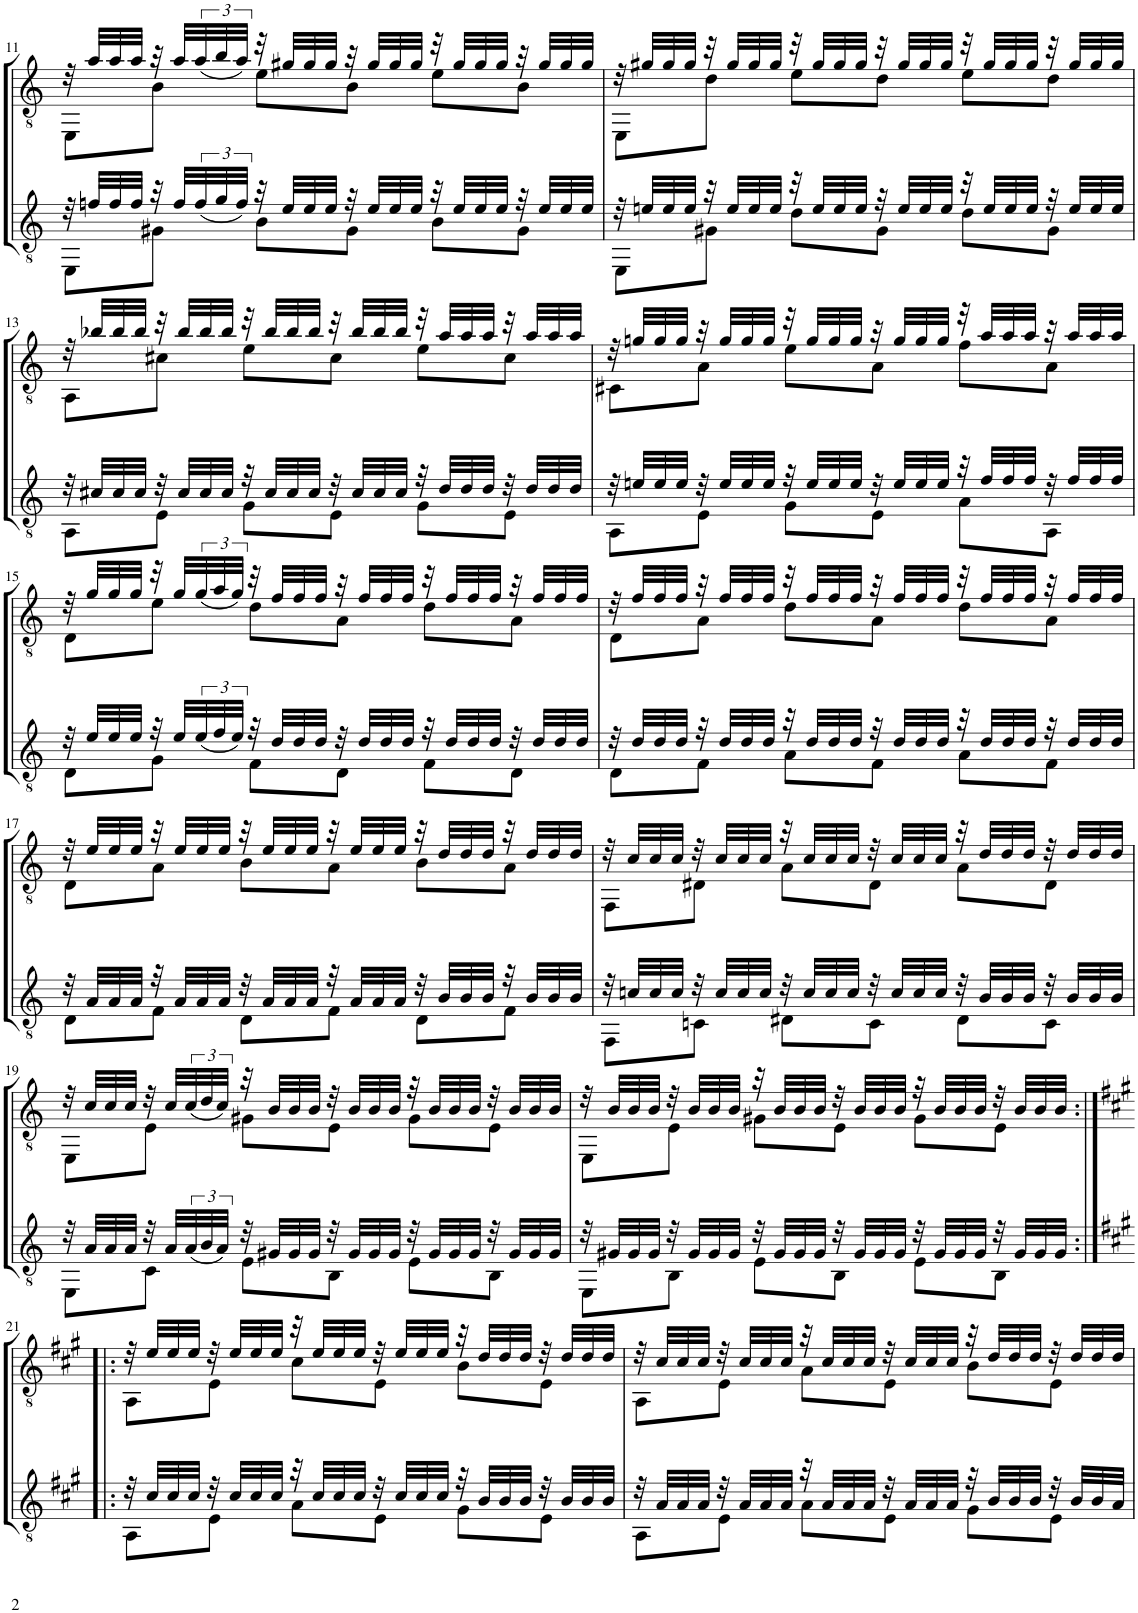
**kern	**kern
*part2	*part1
*staff2	*staff1
*I"2nd	*I"1st
!!LO:PB:g=z
*clefGv2	*clefGv2
*k[]	*k[]
*M3/4	*M3/4
=11	=11
*^	*^
32r	8EE\L	32r	8EE\L
32fn/LLL	.	32a/LLL	.
32f/	.	32a/	.
32f/JJJ	.	32a/JJJ	.
32r	8G#X\J	32r	8B\J
32f/LLL	.	32a/LLL	.
(<48f/	.	(<48a/	.
48g/	.	48b/	.
48f/JJJ)	.	48a/JJJ)	.
32r	8B\L	32r	8e\L
32e/LLL	.	32g#X/LLL	.
32e/	.	32g#/	.
32e/JJJ	.	32g#/JJJ	.
32r	8G#\J	32r	8B\J
32e/LLL	.	32g#/LLL	.
32e/	.	32g#/	.
32e/JJJ	.	32g#/JJJ	.
32r	8B\L	32r	8e\L
32e/LLL	.	32g#/LLL	.
32e/	.	32g#/	.
32e/JJJ	.	32g#/JJJ	.
32r	8G#\J	32r	8B\J
32e/LLL	.	32g#/LLL	.
32e/	.	32g#/	.
32e/JJJ	.	32g#/JJJ	.
=12	=12	=12	=12
32r	8EE\L	32r	8EE\L
32en/LLL	.	32g#X/LLL	.
32e/	.	32g#/	.
32e/JJJ	.	32g#/JJJ	.
32r	8G#X\J	32r	8d\J
32e/LLL	.	32g#/LLL	.
32e/	.	32g#/	.
32e/JJJ	.	32g#/JJJ	.
32r	8d\L	32r	8e\L
32e/LLL	.	32g#/LLL	.
32e/	.	32g#/	.
32e/JJJ	.	32g#/JJJ	.
32r	8G#\J	32r	8d\J
32e/LLL	.	32g#/LLL	.
32e/	.	32g#/	.
32e/JJJ	.	32g#/JJJ	.
32r	8d\L	32r	8e\L
32e/LLL	.	32g#/LLL	.
32e/	.	32g#/	.
32e/JJJ	.	32g#/JJJ	.
32r	8G#\J	32r	8d\J
32e/LLL	.	32g#/LLL	.
32e/	.	32g#/	.
32e/JJJ	.	32g#/JJJ	.
!!LO:LB:g=z	!!
=13	=13	=13	=13
32r	8AA\L	32r	8AA\L
32c#X/LLL	.	32b-X/LLL	.
32c#/	.	32b-/	.
32c#/JJJ	.	32b-/JJJ	.
32r	8E\J	32r	8c#X\J
32c#/LLL	.	32b-/LLL	.
32c#/	.	32b-/	.
32c#/JJJ	.	32b-/JJJ	.
32r	8G\L	32r	8e\L
32c#/LLL	.	32b-/LLL	.
32c#/	.	32b-/	.
32c#/JJJ	.	32b-/JJJ	.
32r	8E\J	32r	8c#\J
32c#/LLL	.	32b-/LLL	.
32c#/	.	32b-/	.
32c#/JJJ	.	32b-/JJJ	.
32r	8G\L	32r	8e\L
32d/LLL	.	32a/LLL	.
32d/	.	32a/	.
32d/JJJ	.	32a/JJJ	.
32r	8E\J	32r	8c#\J
32d/LLL	.	32a/LLL	.
32d/	.	32a/	.
32d/JJJ	.	32a/JJJ	.
=14	=14	=14	=14
32r	8AA\L	32r	8C#X\L
32en/LLL	.	32gn/LLL	.
32e/	.	32g/	.
32e/JJJ	.	32g/JJJ	.
32r	8E\J	32r	8A\J
32e/LLL	.	32g/LLL	.
32e/	.	32g/	.
32e/JJJ	.	32g/JJJ	.
32r	8G\L	32r	8e\L
32e/LLL	.	32g/LLL	.
32e/	.	32g/	.
32e/JJJ	.	32g/JJJ	.
32r	8E\J	32r	8A\J
32e/LLL	.	32g/LLL	.
32e/	.	32g/	.
32e/JJJ	.	32g/JJJ	.
32r	8A\L	32r	8f\L
32f/LLL	.	32a/LLL	.
32f/	.	32a/	.
32f/JJJ	.	32a/JJJ	.
32r	8AA\J	32r	8A\J
32f/LLL	.	32a/LLL	.
32f/	.	32a/	.
32f/JJJ	.	32a/JJJ	.
!!LO:LB:g=z	!!
=15	=15	=15	=15
32r	8D\L	32r	8D\L
32e/LLL	.	32g/LLL	.
32e/	.	32g/	.
32e/JJJ	.	32g/JJJ	.
32r	8G\J	32r	8e\J
32e/LLL	.	32g/LLL	.
(<48e/	.	(<48g/	.
48f/	.	48a/	.
48e/JJJ)	.	48g/JJJ)	.
32r	8F\L	32r	8d\L
32d/LLL	.	32f/LLL	.
32d/	.	32f/	.
32d/JJJ	.	32f/JJJ	.
32r	8D\J	32r	8A\J
32d/LLL	.	32f/LLL	.
32d/	.	32f/	.
32d/JJJ	.	32f/JJJ	.
32r	8F\L	32r	8d\L
32d/LLL	.	32f/LLL	.
32d/	.	32f/	.
32d/JJJ	.	32f/JJJ	.
32r	8D\J	32r	8A\J
32d/LLL	.	32f/LLL	.
32d/	.	32f/	.
32d/JJJ	.	32f/JJJ	.
=16	=16	=16	=16
32r	8D\L	32r	8D\L
32d/LLL	.	32f/LLL	.
32d/	.	32f/	.
32d/JJJ	.	32f/JJJ	.
32r	8F\J	32r	8A\J
32d/LLL	.	32f/LLL	.
32d/	.	32f/	.
32d/JJJ	.	32f/JJJ	.
32r	8A\L	32r	8d\L
32d/LLL	.	32f/LLL	.
32d/	.	32f/	.
32d/JJJ	.	32f/JJJ	.
32r	8F\J	32r	8A\J
32d/LLL	.	32f/LLL	.
32d/	.	32f/	.
32d/JJJ	.	32f/JJJ	.
32r	8A\L	32r	8d\L
32d/LLL	.	32f/LLL	.
32d/	.	32f/	.
32d/JJJ	.	32f/JJJ	.
32r	8F\J	32r	8A\J
32d/LLL	.	32f/LLL	.
32d/	.	32f/	.
32d/JJJ	.	32f/JJJ	.
!!LO:LB:g=z	!!
=17	=17	=17	=17
32r	8D\L	32r	8D\L
32A/LLL	.	32e/LLL	.
32A/	.	32e/	.
32A/JJJ	.	32e/JJJ	.
32r	8F\J	32r	8A\J
32A/LLL	.	32e/LLL	.
32A/	.	32e/	.
32A/JJJ	.	32e/JJJ	.
32r	8D\L	32r	8B\L
32A/LLL	.	32e/LLL	.
32A/	.	32e/	.
32A/JJJ	.	32e/JJJ	.
32r	8F\J	32r	8A\J
32A/LLL	.	32e/LLL	.
32A/	.	32e/	.
32A/JJJ	.	32e/JJJ	.
32r	8D\L	32r	8B\L
32B/LLL	.	32d/LLL	.
32B/	.	32d/	.
32B/JJJ	.	32d/JJJ	.
32r	8F\J	32r	8A\J
32B/LLL	.	32d/LLL	.
32B/	.	32d/	.
32B/JJJ	.	32d/JJJ	.
=18	=18	=18	=18
32r	8FF\L	32r	8FF\L
32cn/LLL	.	32c/LLL	.
32c/	.	32c/	.
32c/JJJ	.	32c/JJJ	.
32r	8Cn\J	32r	8D#X\J
32c/LLL	.	32c/LLL	.
32c/	.	32c/	.
32c/JJJ	.	32c/JJJ	.
32r	8D#X\L	32r	8A\L
32c/LLL	.	32c/LLL	.
32c/	.	32c/	.
32c/JJJ	.	32c/JJJ	.
32r	8C\J	32r	8D#\J
32c/LLL	.	32c/LLL	.
32c/	.	32c/	.
32c/JJJ	.	32c/JJJ	.
32r	8D#\L	32r	8A\L
32B/LLL	.	32d/LLL	.
32B/	.	32d/	.
32B/JJJ	.	32d/JJJ	.
32r	8C\J	32r	8D#\J
32B/LLL	.	32d/LLL	.
32B/	.	32d/	.
32B/JJJ	.	32d/JJJ	.
!!LO:LB:g=z	!!
=19	=19	=19	=19
32r	8EE\L	32r	8EE\L
32A/LLL	.	32c/LLL	.
32A/	.	32c/	.
32A/JJJ	.	32c/JJJ	.
32r	8C\J	32r	8E\J
32A/LLL	.	32c/LLL	.
(<48A/	.	(<48c/	.
48B/	.	48d/	.
48A/JJJ)	.	48c/JJJ)	.
32r	8E\L	32r	8G#X\L
32G#X/LLL	.	32B/LLL	.
32G#/	.	32B/	.
32G#/JJJ	.	32B/JJJ	.
32r	8BB\J	32r	8E\J
32G#/LLL	.	32B/LLL	.
32G#/	.	32B/	.
32G#/JJJ	.	32B/JJJ	.
32r	8E\L	32r	8G#\L
32G#/LLL	.	32B/LLL	.
32G#/	.	32B/	.
32G#/JJJ	.	32B/JJJ	.
32r	8BB\J	32r	8E\J
32G#/LLL	.	32B/LLL	.
32G#/	.	32B/	.
32G#/JJJ	.	32B/JJJ	.
=20	=20	=20	=20
32r	8EE\L	32r	8EE\L
32G#X/LLL	.	32B/LLL	.
32G#/	.	32B/	.
32G#/JJJ	.	32B/JJJ	.
32r	8BB\J	32r	8E\J
32G#/LLL	.	32B/LLL	.
32G#/	.	32B/	.
32G#/JJJ	.	32B/JJJ	.
32r	8E\L	32r	8G#X\L
32G#/LLL	.	32B/LLL	.
32G#/	.	32B/	.
32G#/JJJ	.	32B/JJJ	.
32r	8BB\J	32r	8E\J
32G#/LLL	.	32B/LLL	.
32G#/	.	32B/	.
32G#/JJJ	.	32B/JJJ	.
32r	8E\L	32r	8G#\L
32G#/LLL	.	32B/LLL	.
32G#/	.	32B/	.
32G#/JJJ	.	32B/JJJ	.
32r	8BB\J	32r	8E\J
32G#/LLL	.	32B/LLL	.
32G#/	.	32B/	.
32G#/JJJ	.	32B/JJJ	.
!!LO:LB:g=z	!!
=21:|!|:	=21:|!|:	=21:|!|:	=21:|!|:
*k[f#c#g#]	*	*k[f#c#g#]	*
*f#:	*	*f#:	*
32r	8AA\L	32r	8AA\L
32c#/LLL	.	32e/LLL	.
32c#/	.	32e/	.
32c#/JJJ	.	32e/JJJ	.
32r	8E\J	32r	8E\J
32c#/LLL	.	32e/LLL	.
32c#/	.	32e/	.
32c#/JJJ	.	32e/JJJ	.
32r	8A\L	32r	8c#\L
32c#/LLL	.	32e/LLL	.
32c#/	.	32e/	.
32c#/JJJ	.	32e/JJJ	.
32r	8E\J	32r	8E\J
32c#/LLL	.	32e/LLL	.
32c#/	.	32e/	.
32c#/JJJ	.	32e/JJJ	.
32r	8G#\L	32r	8B\L
32B/LLL	.	32d/LLL	.
32B/	.	32d/	.
32B/JJJ	.	32d/JJJ	.
32r	8E\J	32r	8E\J
32B/LLL	.	32d/LLL	.
32B/	.	32d/	.
32B/JJJ	.	32d/JJJ	.
=22	=22	=22	=22
32r	8AA\L	32r	8AA\L
32A/LLL	.	32c#/LLL	.
32A/	.	32c#/	.
32A/JJJ	.	32c#/JJJ	.
32r	8E\J	32r	8E\J
32A/LLL	.	32c#/LLL	.
32A/	.	32c#/	.
32A/JJJ	.	32c#/JJJ	.
32r	8A\L	32r	8A\L
32A/LLL	.	32c#/LLL	.
32A/	.	32c#/	.
32A/JJJ	.	32c#/JJJ	.
32r	8E\J	32r	8E\J
32A/LLL	.	32c#/LLL	.
32A/	.	32c#/	.
32A/JJJ	.	32c#/JJJ	.
32r	8G#\L	32r	8B\L
32B/LLL	.	32d/LLL	.
32B/	.	32d/	.
32B/JJJ	.	32d/JJJ	.
32r	8E\J	32r	8E\J
32B/LLL	.	32d/LLL	.
32B/	.	32d/	.
32A/JJJ	.	32d/JJJ	.
*v	*v	*	*
*	*v	*v
=	=
*-	*-
